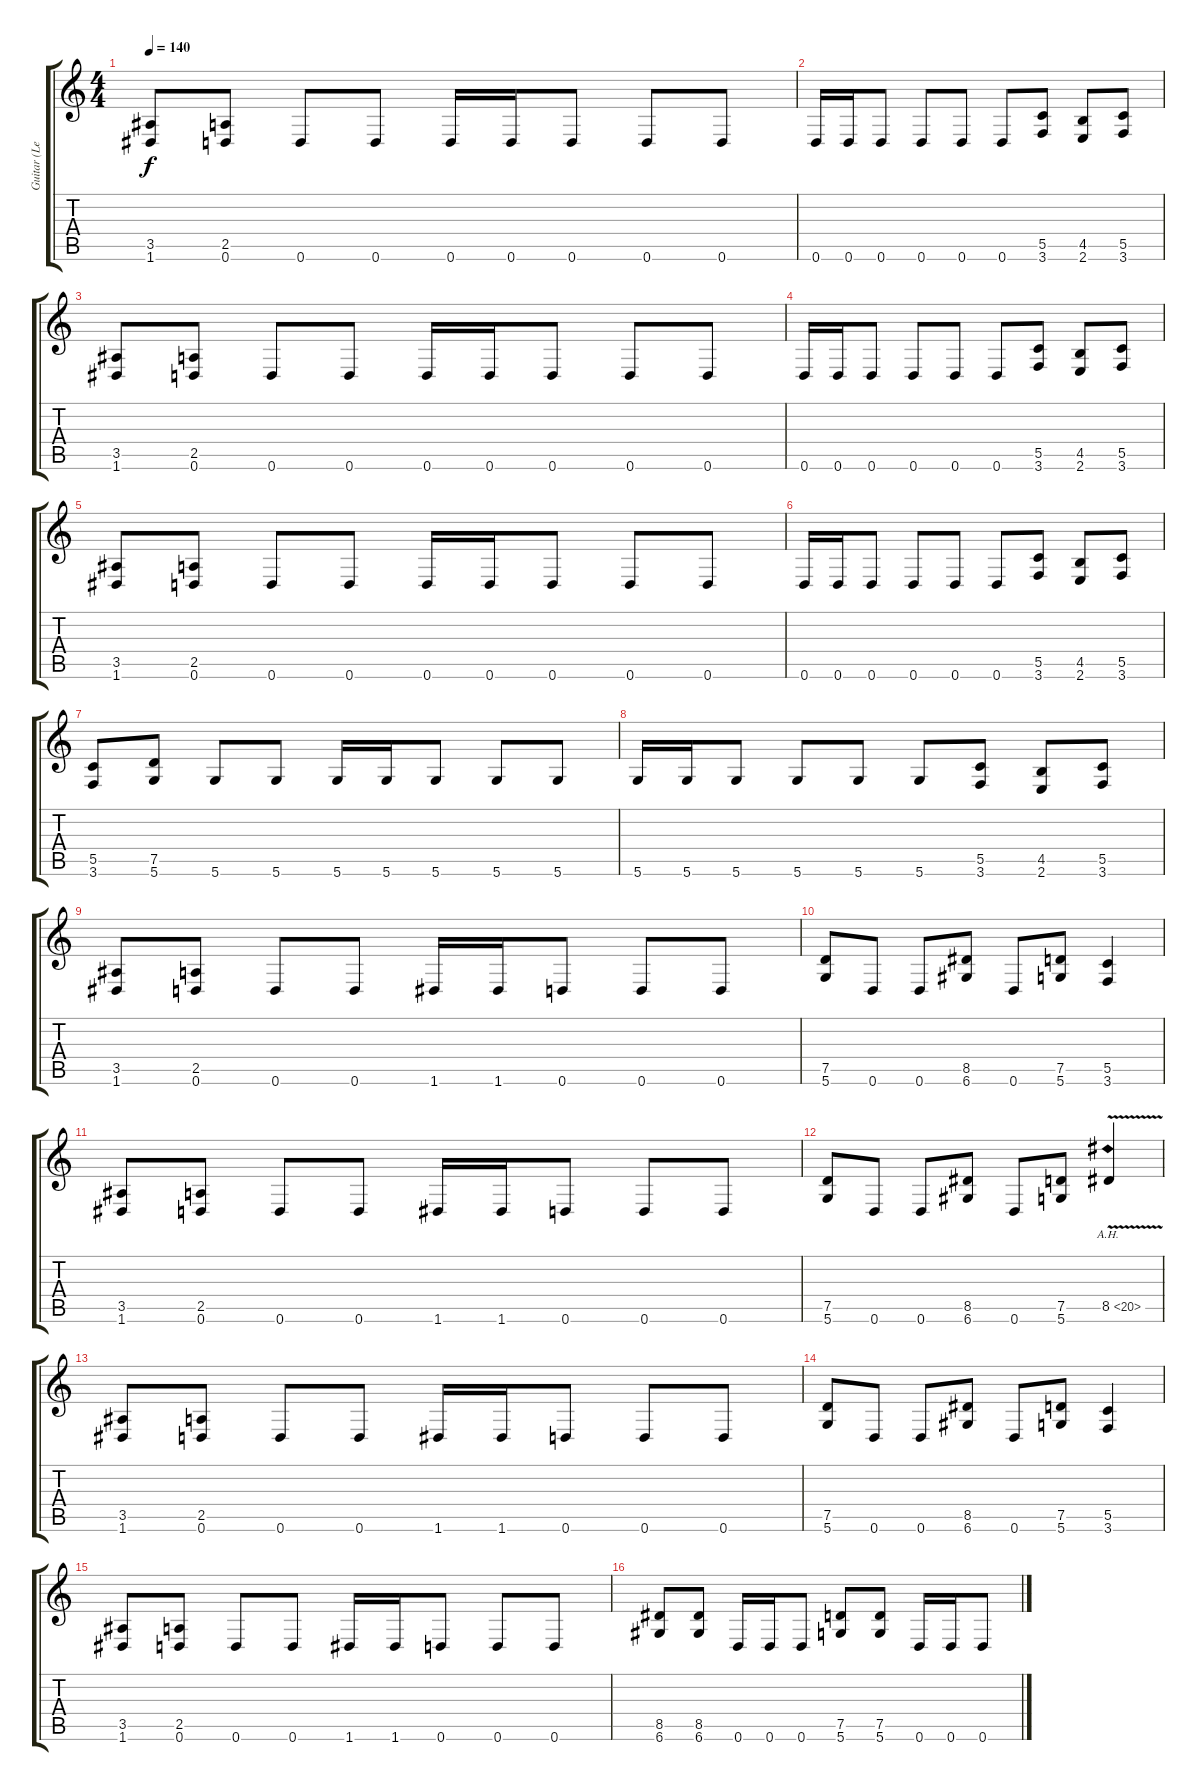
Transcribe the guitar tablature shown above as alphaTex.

\track ("Guitar (Lead)" "Guitar (Le") {instrument distortionguitar}
\staff {score tabs}
\tuning (D4 A3 F3 C3 G2 D2) {hide}
\ts (4 4)
\tempo 140
\clef g2
\ks c
(3.5 1.6).8{dy f} (2.5 0.6).8 0.6.8 0.6.8 0.6.16 0.6.16 0.6.8 0.6.8 0.6.8 |
0.6.16 0.6.16 0.6.8 0.6.8 0.6.8 0.6.8 (5.5 3.6).8 (4.5 2.6).8 (5.5 3.6).8 |
(3.5 1.6).8 (2.5 0.6).8 0.6.8 0.6.8 0.6.16 0.6.16 0.6.8 0.6.8 0.6.8 |
0.6.16 0.6.16 0.6.8 0.6.8 0.6.8 0.6.8 (5.5 3.6).8 (4.5 2.6).8 (5.5 3.6).8 |
(3.5 1.6).8 (2.5 0.6).8 0.6.8 0.6.8 0.6.16 0.6.16 0.6.8 0.6.8 0.6.8 |
0.6.16 0.6.16 0.6.8 0.6.8 0.6.8 0.6.8 (5.5 3.6).8 (4.5 2.6).8 (5.5 3.6).8 |
(5.5 3.6).8 (7.5 5.6).8 5.6.8 5.6.8 5.6.16 5.6.16 5.6.8 5.6.8 5.6.8 |
5.6.16 5.6.16 5.6.8 5.6.8 5.6.8 5.6.8 (5.5 3.6).8 (4.5 2.6).8 (5.5 3.6).8 |
(3.5 1.6).8 (2.5 0.6).8 0.6.8 0.6.8 1.6.16 1.6.16 0.6.8 0.6.8 0.6.8 |
(7.5 5.6).8 0.6.8 0.6.8 (8.5 6.6).8 0.6.8 (7.5 5.6).8 (5.5 3.6).4 |
(3.5 1.6).8 (2.5 0.6).8 0.6.8 0.6.8 1.6.16 1.6.16 0.6.8 0.6.8 0.6.8 |
(7.5 5.6).8 0.6.8 0.6.8 (8.5 6.6).8 0.6.8 (7.5 5.6).8 8.5{ah 12 v}.4 |
(3.5 1.6).8 (2.5 0.6).8 0.6.8 0.6.8 1.6.16 1.6.16 0.6.8 0.6.8 0.6.8 |
(7.5 5.6).8 0.6.8 0.6.8 (8.5 6.6).8 0.6.8 (7.5 5.6).8 (5.5 3.6).4 |
(3.5 1.6).8 (2.5 0.6).8 0.6.8 0.6.8 1.6.16 1.6.16 0.6.8 0.6.8 0.6.8 |
(8.5 6.6).8 (8.5 6.6).8 0.6.16 0.6.16 0.6.8 (7.5 5.6).8 (7.5 5.6).8 0.6.16 0.6.16 0.6.8
